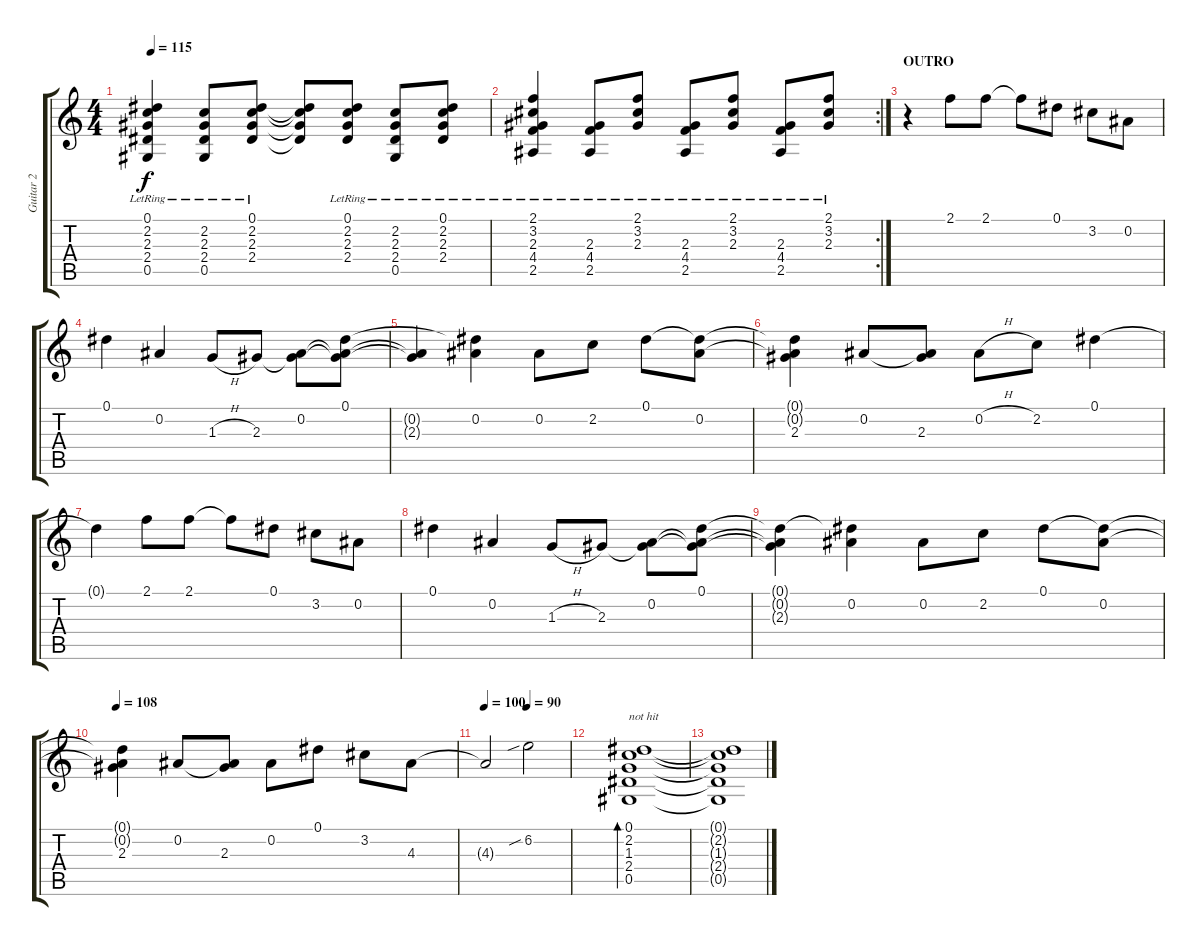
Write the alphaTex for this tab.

\track ("Guitar 2" "Guitar 2") {instrument acousticguitarsteel}
\staff {score tabs}
\tuning (Eb4 Bb3 Gb3 Db3 Ab2 Eb2) {hide}
\ts (4 4)
\tempo 115
\clef g2
\ks c
(0.1{lr} 2.2{lr} 2.3{lr} 2.4{lr} 0.5{lr}).4{dy f volume 7} (2.2{lr} 2.3{lr} 2.4{lr} 0.5{lr}).8 (0.1{lr} 2.2{lr} 2.3{lr} 2.4{lr}).8 (0.1{t} 2.2{t} 2.3{t} 2.4{t}).8 (0.1{lr} 2.2{lr} 2.3{lr} 2.4{lr}).8 (2.2{lr} 2.3{lr} 2.4{lr} 0.5{lr}).8 (0.1{lr} 2.2{lr} 2.3{lr} 2.4{lr}).8 |
\rc 2
(2.1{lr} 3.2{lr} 2.3{lr} 4.4{lr} 2.5{lr}).4 (2.3{lr} 4.4{lr} 2.5{lr}).8 (2.1{lr} 3.2{lr} 2.3{lr}).8 (2.3{lr} 4.4{lr} 2.5{lr}).8 (2.1{lr} 3.2{lr} 2.3{lr}).8 (2.3{lr} 4.4{lr} 2.5{lr}).8 (2.1{lr} 3.2{lr} 2.3{lr}).8 |
\section ("" "OUTRO")
r.4{volume 14} 2.1.8 2.1.8 2.1{t}.8 0.1.8 3.2.8 0.2.8 |
0.1.4 0.2.4 1.3{h}.8 2.3.8 (0.2 2.3{t}).8 (0.1 0.2{t} 2.3{t}).8 |
(0.2{t} 2.3{t}).4 (0.1{t} 0.2).4 0.2.8 2.2.8 0.1.8 (0.1{t} 0.2).8 |
(0.1{t} 0.2{t} 2.3).4 0.2.8 (0.2{t} 2.3).8 0.2{h}.8 2.2.8 0.1.4 |
0.1{t}.4 2.1.8 2.1.8 2.1{t}.8 0.1.8 3.2.8 0.2.8 |
0.1.4 0.2.4 1.3{h}.8 2.3.8 (0.2 2.3{t}).8 (0.1 0.2{t} 2.3{t}).8 |
(0.1{t} 0.2{t} 2.3{t}).4 (0.1{t} 0.2).4 0.2.8 2.2.8 0.1.8 (0.1{t} 0.2).8 |
\tempo 108
(0.1{t} 0.2{t} 2.3).4 0.2.8 (0.2{t} 2.3).8 0.2.8 0.1.8 3.2.8 4.3.8 |
\tempo 103
\tempo (97 0.5)
\tempo 100
\tempo (90 0.5)
4.3{t}.2 6.2{sib}.2 |
(0.1 2.2 1.3 2.4 0.5).1{bd 240 txt "not hit" volume 9} |
(0.1{t} 2.2{t} 1.3{t} 2.4{t} 0.5{t}).1
